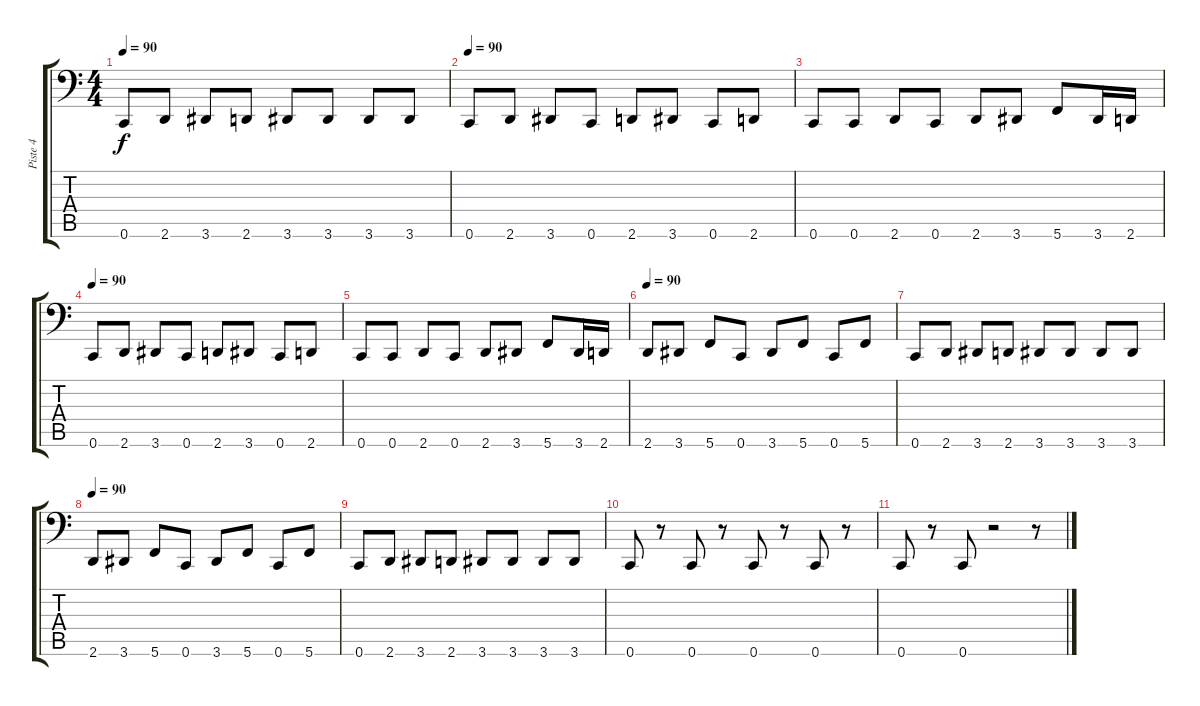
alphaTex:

\track ("Piste 4" "Piste 4") {instrument electricbassfinger}
\staff {score tabs}
\tuning (D3 A2 F2 C2 G1 C1) {hide}
\ts (4 4)
\tempo 90
\clef f4
\ks c
0.6.8{dy f} 2.6.8 3.6.8 2.6.8 3.6.8 3.6.8 3.6.8 3.6.8 |
\tempo 90
0.6.8 2.6.8 3.6.8 0.6.8 2.6.8 3.6.8 0.6.8 2.6.8 |
0.6.8 0.6.8 2.6.8 0.6.8 2.6.8 3.6.8 5.6.8 3.6.16 2.6.16 |
\tempo 90
0.6.8 2.6.8 3.6.8 0.6.8 2.6.8 3.6.8 0.6.8 2.6.8 |
0.6.8 0.6.8 2.6.8 0.6.8 2.6.8 3.6.8 5.6.8 3.6.16 2.6.16 |
\tempo 90
2.6.8 3.6.8 5.6.8 0.6.8 3.6.8 5.6.8 0.6.8 5.6.8 |
0.6.8 2.6.8 3.6.8 2.6.8 3.6.8 3.6.8 3.6.8 3.6.8 |
\tempo 90
2.6.8 3.6.8 5.6.8 0.6.8 3.6.8 5.6.8 0.6.8 5.6.8 |
0.6.8 2.6.8 3.6.8 2.6.8 3.6.8 3.6.8 3.6.8 3.6.8 |
0.6.8 r.8 0.6.8 r.8 0.6.8 r.8 0.6.8 r.8 |
0.6.8 r.8 0.6.8 r.2 r.8
